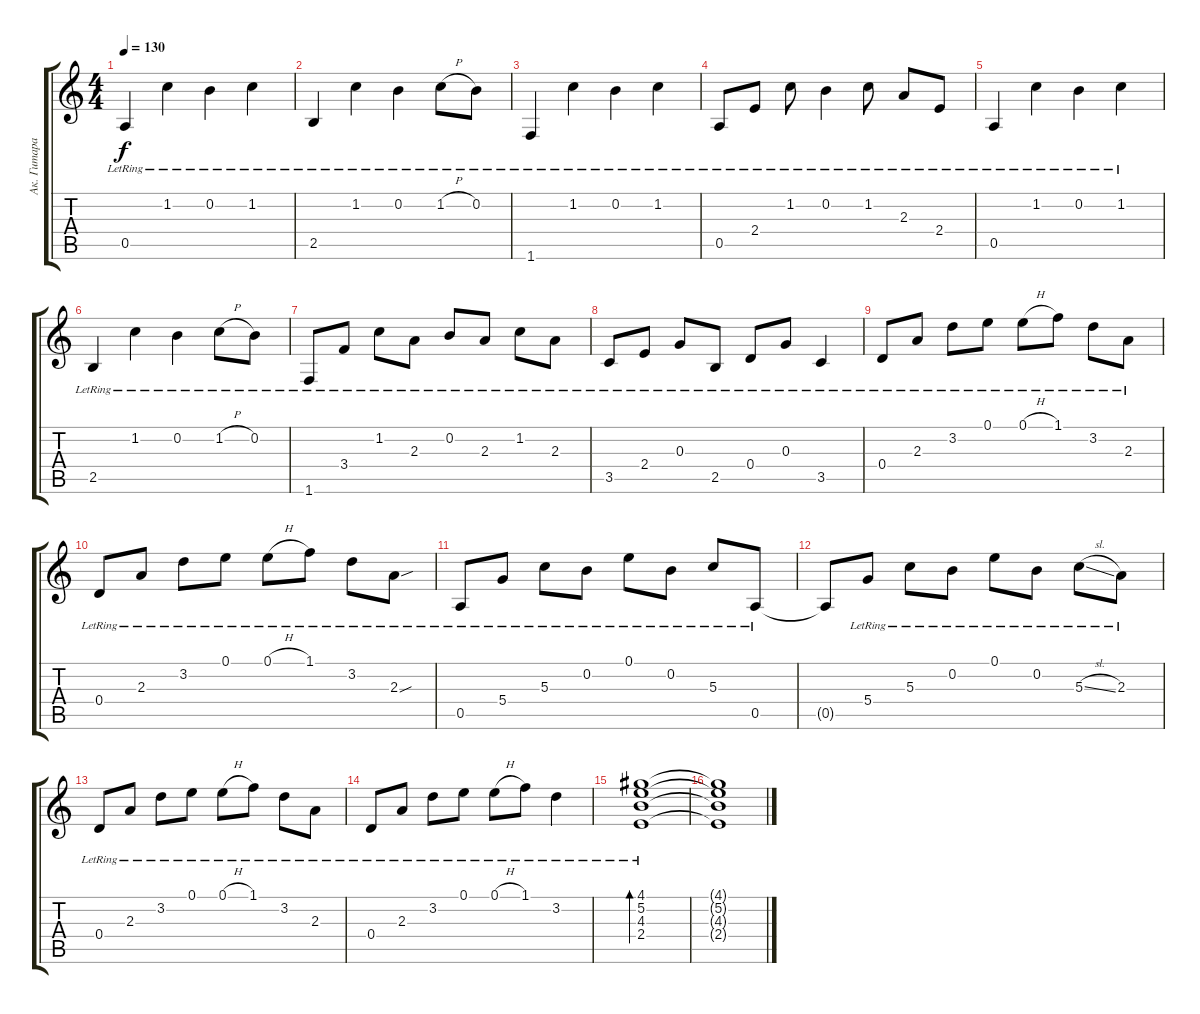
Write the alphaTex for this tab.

\track ("Ак. Гитара" "Ак. Гитара") {instrument acousticguitarsteel}
\staff {score tabs}
\tuning (E4 B3 G3 D3 A2 E2) {hide}
\ts (4 4)
\tempo 130
\clef g2
\ks c
0.5{lr}.4{dy f} 1.2{lr}.4 0.2{lr}.4 1.2{lr}.4 |
2.5{lr}.4 1.2{lr}.4 0.2{lr}.4 1.2{h lr}.8 0.2{lr}.8 |
1.6{lr}.4 1.2{lr}.4 0.2{lr}.4 1.2{lr}.4 |
0.5{lr}.8 2.4{lr}.8 1.2{lr}.8 0.2{lr}.4 1.2{lr}.8 2.3{lr}.8 2.4{lr}.8 |
0.5{lr}.4 1.2{lr}.4 0.2{lr}.4 1.2{lr}.4 |
2.5{lr}.4 1.2{lr}.4 0.2{lr}.4 1.2{h lr}.8 0.2{lr}.8 |
1.6{lr}.8 3.4{lr}.8 1.2{lr}.8 2.3{lr}.8 0.2{lr}.8 2.3{lr}.8 1.2{lr}.8 2.3{lr}.8 |
3.5{lr}.8 2.4{lr}.8 0.3{lr}.8 2.5{lr}.8 0.4{lr}.8 0.3{lr}.8 3.5{lr}.4 |
0.4{lr}.8 2.3{lr}.8 3.2{lr}.8 0.1{lr}.8 0.1{h lr}.8 1.1{lr}.8 3.2{lr}.8 2.3{lr}.8 |
0.4{lr}.8 2.3{lr}.8 3.2{lr}.8 0.1{lr}.8 0.1{h lr}.8 1.1{lr}.8 3.2{lr}.8 2.3{sou lr}.8 |
0.5{lr}.8 5.4{lr}.8 5.3{lr}.8 0.2{lr}.8 0.1{lr}.8 0.2{lr}.8 5.3{lr}.8 0.5{lr}.8 |
0.5{t}.8 5.4{lr}.8 5.3{lr}.8 0.2{lr}.8 0.1{lr}.8 0.2{lr}.8 5.3{sl lr}.8 2.3{lr}.8 |
0.4{lr}.8 2.3{lr}.8 3.2{lr}.8 0.1{lr}.8 0.1{h lr}.8 1.1{lr}.8 3.2{lr}.8 2.3{lr}.8 |
0.4{lr}.8 2.3{lr}.8 3.2{lr}.8 0.1{lr}.8 0.1{h lr}.8 1.1{lr}.8 3.2{lr}.4 |
(4.1{lr} 5.2{lr} 4.3{lr} 2.4{lr}).1{bd 480} |
(4.1{t} 5.2{t} 4.3{t} 2.4{t}).1
